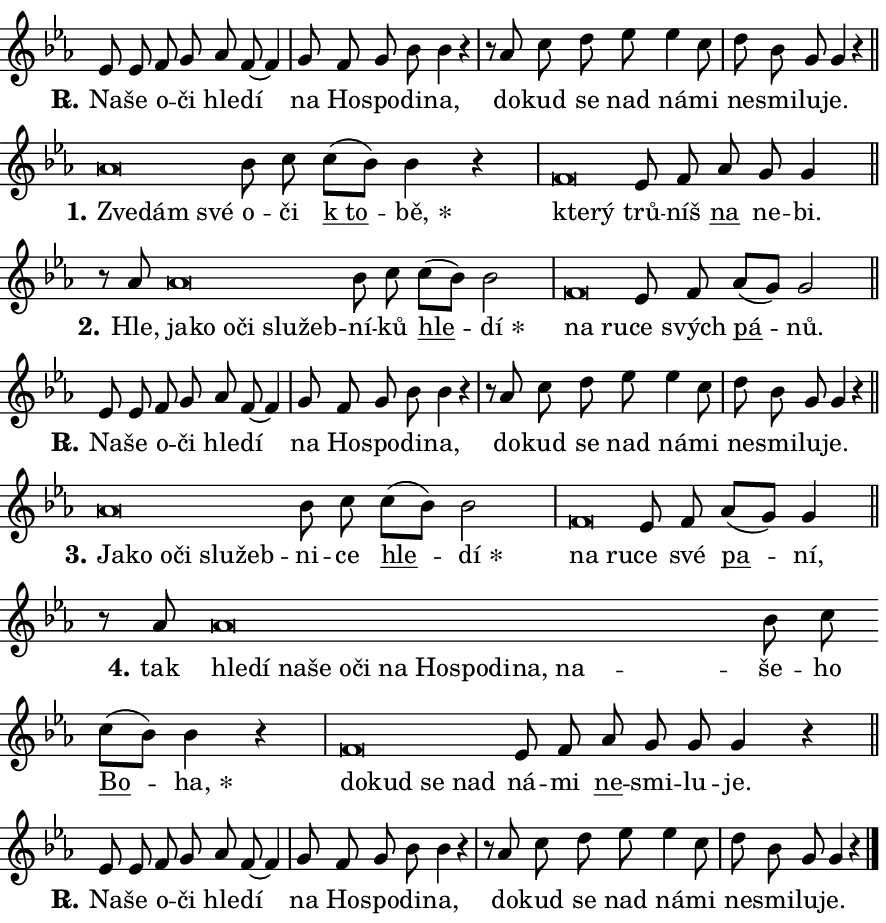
\version "2.24.0"
\header { tagline = "" }
\paper {
  indent = 0\cm
  top-margin = 0\cm
  right-margin = 0.13\cm % to fit lyric hyphens
  bottom-margin = 0\cm
  left-margin = 0\cm
  paper-width = 15\cm
  page-breaking = #ly:one-page-breaking
  system-system-spacing.basic-distance = #11
  score-system-spacing.basic-distance = #11
  ragged-last = ##f
}


%% Author: Thomas Morley
%% https://lists.gnu.org/archive/html/lilypond-user/2020-05/msg00002.html
#(define (line-position grob)
"Returns position of @var[grob} in current system:
   @code{'start}, if at first time-step
   @code{'end}, if at last time-step
   @code{'middle} otherwise
"
  (let* ((col (ly:item-get-column grob))
         (ln (ly:grob-object col 'left-neighbor))
         (rn (ly:grob-object col 'right-neighbor))
         (col-to-check-left (if (ly:grob? ln) ln col))
         (col-to-check-right (if (ly:grob? rn) rn col))
         (break-dir-left
           (and
             (ly:grob-property col-to-check-left 'non-musical #f)
             (ly:item-break-dir col-to-check-left)))
         (break-dir-right
           (and
             (ly:grob-property col-to-check-right 'non-musical #f)
             (ly:item-break-dir col-to-check-right))))
        (cond ((eqv? 1 break-dir-left) 'start)
              ((eqv? -1 break-dir-right) 'end)
              (else 'middle))))

#(define (tranparent-at-line-position vctor)
  (lambda (grob)
  "Relying on @code{line-position} select the relevant enry from @var{vctor}.
Used to determine transparency,"
    (case (line-position grob)
      ((end) (not (vector-ref vctor 0)))
      ((middle) (not (vector-ref vctor 1)))
      ((start) (not (vector-ref vctor 2))))))

noteHeadBreakVisibility =
#(define-music-function (break-visibility)(vector?)
"Makes @code{NoteHead}s transparent relying on @var{break-visibility}"
#{
  \override NoteHead.transparent =
    #(tranparent-at-line-position break-visibility)
#})

#(define delete-ledgers-for-transparent-note-heads
  (lambda (grob)
    "Reads whether a @code{NoteHead} is transparent.
If so this @code{NoteHead} is removed from @code{'note-heads} from
@var{grob}, which is supposed to be @code{LedgerLineSpanner}.
As a result ledgers are not printed for this @code{NoteHead}"
    (let* ((nhds-array (ly:grob-object grob 'note-heads))
           (nhds-list
             (if (ly:grob-array? nhds-array)
                 (ly:grob-array->list nhds-array)
                 '()))
           ;; Relies on the transparent-property being done before
           ;; Staff.LedgerLineSpanner.after-line-breaking is executed.
           ;; This is fragile ...
           (to-keep
             (remove
               (lambda (nhd)
                 (ly:grob-property nhd 'transparent #f))
               nhds-list)))
      ;; TODO find a better method to iterate over grob-arrays, similiar
      ;; to filter/remove etc for lists
      ;; For now rebuilt from scratch
      (set! (ly:grob-object grob 'note-heads)  '())
      (for-each
        (lambda (nhd)
          (ly:pointer-group-interface::add-grob grob 'note-heads nhd))
        to-keep))))

squashNotes = {
  \override NoteHead.X-extent = #'(-0.2 . 0.2)
  \override NoteHead.Y-extent = #'(-0.75 . 0)
  \override NoteHead.stencil =
    #(lambda (grob)
       (let ((pos (ly:grob-property grob 'staff-position)))
         (begin
           (if (< pos -7) (display "ERROR: Lower brevis then expected\n") (display ""))
           (if (<= pos -6) ly:text-interface::print ly:note-head::print))))
}
unSquashNotes = {
  \revert NoteHead.X-extent
  \revert NoteHead.Y-extent
  \revert NoteHead.stencil
}

hideNotes = \noteHeadBreakVisibility #begin-of-line-visible
unHideNotes = \noteHeadBreakVisibility #all-visible

% work-around for resetting accidentals
% https://lilypond.org/doc/v2.23/Documentation/notation/displaying-rhythms#unmetered-music
cadenzaMeasure = {
  \cadenzaOff
  \partial 1024 s1024
  \cadenzaOn
}

#(define-markup-command (accent layout props text) (markup?)
  "Underline accented syllable"
  (interpret-markup layout props
    #{\markup \override #'(offset . 4.3) \underline { #text }#}))

responsum = \markup \concat {
  "R" \hspace #-1.05 \path #0.1 #'((moveto 0 0.07) (lineto 0.9 0.8)) \hspace #0.05 "."
}

spaceSize = #0.6828661417322834 % exact space size for TeX Gyre Schola

\layout {
  \context {
    \Staff
    \remove "Time_signature_engraver"
    \override LedgerLineSpanner.after-line-breaking = #delete-ledgers-for-transparent-note-heads
  }
  \context {
    \Lyrics {
      \override LyricSpace.minimum-distance = \spaceSize
      \override LyricText.font-name = #"TeX Gyre Schola"
      \override LyricText.font-size = 1
      \override StanzaNumber.font-name = #"TeX Gyre Schola Bold"
      \override StanzaNumber.font-size = 1
    }
  }
  \context {
    \Score 
    \override NoteHead.text =
      #(lambda (grob) 
        (let ((pos (ly:grob-property grob 'staff-position)))
          #{\markup {
            \combine
              \halign #-0.55 \raise #(if (= pos -6) 0 0.5) \override #'(thickness . 2) \draw-line #'(3.2 . 0)
              \musicglyph "noteheads.sM1"
          }#}))
  }
}

% magnetic-lyrics.ily
%
%   written by
%     Jean Abou Samra <jean@abou-samra.fr>
%     Werner Lemberg <wl@gnu.org>
%
%   adapted by
%     Jiri Hon <jiri.hon@gmail.com>
%
% Version 2022-Apr-15

% https://www.mail-archive.com/lilypond-user@gnu.org/msg149350.html

#(define (Left_hyphen_pointer_engraver context)
   "Collect syllable-hyphen-syllable occurrences in lyrics and store
them in properties.  This engraver only looks to the left.  For
example, if the lyrics input is @code{foo -- bar}, it does the
following.

@itemize @bullet
@item
Set the @code{text} property of the @code{LyricHyphen} grob between
@q{foo} and @q{bar} to @code{foo}.

@item
Set the @code{left-hyphen} property of the @code{LyricText} grob with
text @q{foo} to the @code{LyricHyphen} grob between @q{foo} and
@q{bar}.
@end itemize

Use this auxiliary engraver in combination with the
@code{lyric-@/text::@/apply-@/magnetic-@/offset!} hook."
   (let ((hyphen #f)
         (text #f))
     (make-engraver
      (acknowledgers
       ((lyric-syllable-interface engraver grob source-engraver)
        (set! text grob)))
      (end-acknowledgers
       ((lyric-hyphen-interface engraver grob source-engraver)
        ;(when (not (grob::has-interface grob 'lyric-space-interface))
          (set! hyphen grob)));)
      ((stop-translation-timestep engraver)
       (when (and text hyphen)
         (ly:grob-set-object! text 'left-hyphen hyphen))
       (set! text #f)
       (set! hyphen #f)))))

#(define (lyric-text::apply-magnetic-offset! grob)
   "If the space between two syllables is less than the value in
property @code{LyricText@/.details@/.squash-threshold}, move the right
syllable to the left so that it gets concatenated with the left
syllable.

Use this function as a hook for
@code{LyricText@/.after-@/line-@/breaking} if the
@code{Left_@/hyphen_@/pointer_@/engraver} is active."
   (let ((hyphen (ly:grob-object grob 'left-hyphen #f)))
     (when hyphen
       (let ((left-text (ly:spanner-bound hyphen LEFT)))
         (when (grob::has-interface left-text 'lyric-syllable-interface)
           (let* ((common (ly:grob-common-refpoint grob left-text X))
                  (this-x-ext (ly:grob-extent grob common X))
                  (left-x-ext
                   (begin
                     ;; Trigger magnetism for left-text.
                     (ly:grob-property left-text 'after-line-breaking)
                     (ly:grob-extent left-text common X)))
                  ;; `delta` is the gap width between two syllables.
                  (delta (- (interval-start this-x-ext)
                            (interval-end left-x-ext)))
                  (details (ly:grob-property grob 'details))
                  (threshold (assoc-get 'squash-threshold details 0.2)))
             (when (< delta threshold)
               (let* (;; We have to manipulate the input text so that
                      ;; ligatures crossing syllable boundaries are not
                      ;; disabled.  For languages based on the Latin
                      ;; script this is essentially a beautification.
                      ;; However, for non-Western scripts it can be a
                      ;; necessity.
                      (lt (ly:grob-property left-text 'text))
                      (rt (ly:grob-property grob 'text))
                      (is-space (grob::has-interface hyphen 'lyric-space-interface))
                      (space (if is-space " " ""))
                      (extra-delta (if is-space spaceSize 0))
                      ;; Append new syllable.
                      (ltrt-space (if (and (string? lt) (string? rt))
                                (string-append lt space rt)
                                (make-concat-markup (list lt space rt))))
                      ;; Right-align `ltrt` to the right side.
                      (ltrt-space-markup (grob-interpret-markup
                               grob
                               (make-translate-markup
                                (cons (interval-length this-x-ext) 0)
                                (make-right-align-markup ltrt-space)))))
                 (begin
                   ;; Don't print `left-text`.
                   (ly:grob-set-property! left-text 'stencil #f)
                   ;; Set text and stencil (which holds all collected
                   ;; syllables so far) and shift it to the left.
                   (ly:grob-set-property! grob 'text ltrt-space)
                   (ly:grob-set-property! grob 'stencil ltrt-space-markup)
                   (ly:grob-translate-axis! grob (- (- delta extra-delta)) X))))))))))


#(define (lyric-hyphen::displace-bounds-first grob)
   ;; Make very sure this callback isn't triggered too early.
   (let ((left (ly:spanner-bound grob LEFT))
         (right (ly:spanner-bound grob RIGHT)))
     (ly:grob-property left 'after-line-breaking)
     (ly:grob-property right 'after-line-breaking)
     (ly:lyric-hyphen::print grob)))

squashThreshold = #0.4

\layout {
  \context {
    \Lyrics
    \consists #Left_hyphen_pointer_engraver
    \override LyricText.after-line-breaking =
      #lyric-text::apply-magnetic-offset!
    \override LyricHyphen.stencil = #lyric-hyphen::displace-bounds-first
    \override LyricText.details.squash-threshold = \squashThreshold
    \override LyricHyphen.minimum-distance = 0
    \override LyricHyphen.minimum-length = \squashThreshold
  }
}

squashText = \override LyricText.details.squash-threshold = 9999
unSquashText = \override LyricText.details.squash-threshold = \squashThreshold

leftText = \override LyricText.self-alignment-X = #LEFT
unLeftText = \revert LyricText.self-alignment-X

starOffset = #(lambda (grob) 
                (let ((x_offset (ly:self-alignment-interface::aligned-on-x-parent grob)))
                  (if (= x_offset 0) 0 (+ x_offset 1.2))))

star = #(define-music-function (syllable)(string?)
"Append star separator at the end of a syllable"
#{
  \once \override LyricText.X-offset = #starOffset
  \lyricmode { \markup {
    #syllable
    \override #'((font-name . "TeX Gyre Schola Bold")) \hspace #0.2 \lower #0.65 \larger "*"
  } }
#})

starAccent = #(define-music-function (syllable)(string?)
"Append star separator at the end of a syllable and make accent"
#{
  \once \override LyricText.X-offset = #starOffset
  \lyricmode { \markup {
    \accent #syllable
    \override #'((font-name . "TeX Gyre Schola Bold")) \hspace #0.2 \lower #0.65 \larger "*"
  } }
#})

breath = #(define-music-function (syllable)(string?)
"Append breathing indicator at the end of a syllable"
#{
  \lyricmode { \markup { #syllable "+" } }
#})

optionalBreath = #(define-music-function (syllable)(string?)
"Append optional breathing indicator at the end of a syllable"
#{
  \lyricmode { \markup { #syllable "(+)" } }
#})


\score {
    <<
        \new Voice = "melody" { \cadenzaOn \key es \major \relative { es'8 es f g as f~ f4 \cadenzaMeasure \bar "|" g8 f g bes bes4 r \cadenzaMeasure \bar "|" r8 as c d es es4 c8 \cadenzaMeasure \bar "|" d bes g g4 r \cadenzaMeasure \bar "||" \break } }
        \new Lyrics \lyricsto "melody" { \lyricmode { \set stanza = \responsum
Na -- še o -- či hle -- dí na Ho -- spo -- di -- na, do -- kud se nad ná -- mi ne -- smi -- lu -- je. } }
    >>
    \layout {}
}

\score {
    <<
        \new Voice = "melody" { \cadenzaOn \key es \major \relative { \squashNotes as'\breve*1/16 \hideNotes \breve*1/16 \breve*1/16 \bar "" \unHideNotes \unSquashNotes bes8 c \bar "" c[( bes)] bes4 r \cadenzaMeasure \bar "|" \squashNotes f\breve*1/16 \hideNotes \breve*1/16 \bar "" \unHideNotes \unSquashNotes es8 f \bar "" as g g4 \cadenzaMeasure \bar "||" \break } }
        \new Lyrics \lyricsto "melody" { \lyricmode { \set stanza = "1."
\leftText Zve -- \squashText dám své \unLeftText \unSquashText o -- či \markup \accent "k to" -- \star bě, \leftText kte -- \squashText rý \unLeftText \unSquashText trů -- níš \markup \accent na ne -- bi. } }
    >>
    \layout {}
}

\score {
    <<
        \new Voice = "melody" { \cadenzaOn \key es \major \relative { r8 as'8 \squashNotes as\breve*1/16 \hideNotes \breve*1/16 \bar "" \breve*1/16 \bar "" \breve*1/16 \bar "" \breve*1/16 \breve*1/16 \bar "" \unHideNotes \unSquashNotes bes8 c \bar "" c[( bes)] bes2 \cadenzaMeasure \bar "|" \squashNotes f\breve*1/16 \hideNotes \breve*1/16 \bar "" \unHideNotes \unSquashNotes es8 f \bar "" as[( g)] g2 \cadenzaMeasure \bar "||" \break } }
        \new Lyrics \lyricsto "melody" { \lyricmode { \set stanza = "2."
Hle, \leftText ja -- \squashText ko o -- či slu -- žeb -- \unLeftText \unSquashText ní -- ků \markup \accent hle -- \star dí \leftText na \squashText ru -- \unLeftText \unSquashText ce svých \markup \accent pá -- nů. } }
    >>
    \layout {}
}

\score {
    <<
        \new Voice = "melody" { \cadenzaOn \key es \major \relative { es'8 es f g as f~ f4 \cadenzaMeasure \bar "|" g8 f g bes bes4 r \cadenzaMeasure \bar "|" r8 as c d es es4 c8 \cadenzaMeasure \bar "|" d bes g g4 r \cadenzaMeasure \bar "||" \break } }
        \new Lyrics \lyricsto "melody" { \lyricmode { \set stanza = \responsum
Na -- še o -- či hle -- dí na Ho -- spo -- di -- na, do -- kud se nad ná -- mi ne -- smi -- lu -- je. } }
    >>
    \layout {}
}

\score {
    <<
        \new Voice = "melody" { \cadenzaOn \key es \major \relative { \squashNotes as'\breve*1/16 \hideNotes \breve*1/16 \bar "" \breve*1/16 \bar "" \breve*1/16 \bar "" \breve*1/16 \breve*1/16 \bar "" \unHideNotes \unSquashNotes bes8 c \bar "" c[( bes)] bes2 \cadenzaMeasure \bar "|" \squashNotes f\breve*1/16 \hideNotes \breve*1/16 \bar "" \unHideNotes \unSquashNotes es8 f \bar "" as[( g)] g4 \cadenzaMeasure \bar "||" \break } }
        \new Lyrics \lyricsto "melody" { \lyricmode { \set stanza = "3."
\leftText Ja -- \squashText ko o -- či slu -- žeb -- \unLeftText \unSquashText ni -- ce \markup \accent hle -- \star dí \leftText na \squashText ru -- \unLeftText \unSquashText ce své \markup \accent pa -- ní, } }
    >>
    \layout {}
}

\score {
    <<
        \new Voice = "melody" { \cadenzaOn \key es \major \relative { r8 as'8 \squashNotes as\breve*1/16 \hideNotes \breve*1/16 \bar "" \breve*1/16 \bar "" \breve*1/16 \bar "" \breve*1/16 \bar "" \breve*1/16 \bar "" \breve*1/16 \bar "" \breve*1/16 \bar "" \breve*1/16 \bar "" \breve*1/16 \bar "" \breve*1/16 \breve*1/16 \bar "" \unHideNotes \unSquashNotes bes8 c \bar "" c[( bes)] bes4 r \cadenzaMeasure \bar "|" \squashNotes f\breve*1/16 \hideNotes \breve*1/16 \bar "" \breve*1/16 \breve*1/16 \bar "" \unHideNotes \unSquashNotes es8 f \bar "" as g g g4 r \cadenzaMeasure \bar "||" \break } }
        \new Lyrics \lyricsto "melody" { \lyricmode { \set stanza = "4."
tak \leftText hle -- \squashText dí na -- še o -- či na Ho -- spo -- di -- na, na -- \unLeftText \unSquashText še -- ho \markup \accent Bo -- \star ha, \leftText do -- \squashText kud se nad \unLeftText \unSquashText ná -- mi \markup \accent ne -- smi -- lu -- je. } }
    >>
    \layout {}
}

\score {
    <<
        \new Voice = "melody" { \cadenzaOn \key es \major \relative { es'8 es f g as f~ f4 \cadenzaMeasure \bar "|" g8 f g bes bes4 r \cadenzaMeasure \bar "|" r8 as c d es es4 c8 \cadenzaMeasure \bar "|" d bes g g4 r \cadenzaMeasure \bar "||" \break } \bar "|." }
        \new Lyrics \lyricsto "melody" { \lyricmode { \set stanza = \responsum
Na -- še o -- či hle -- dí na Ho -- spo -- di -- na, do -- kud se nad ná -- mi ne -- smi -- lu -- je. } }
    >>
    \layout {}
}
